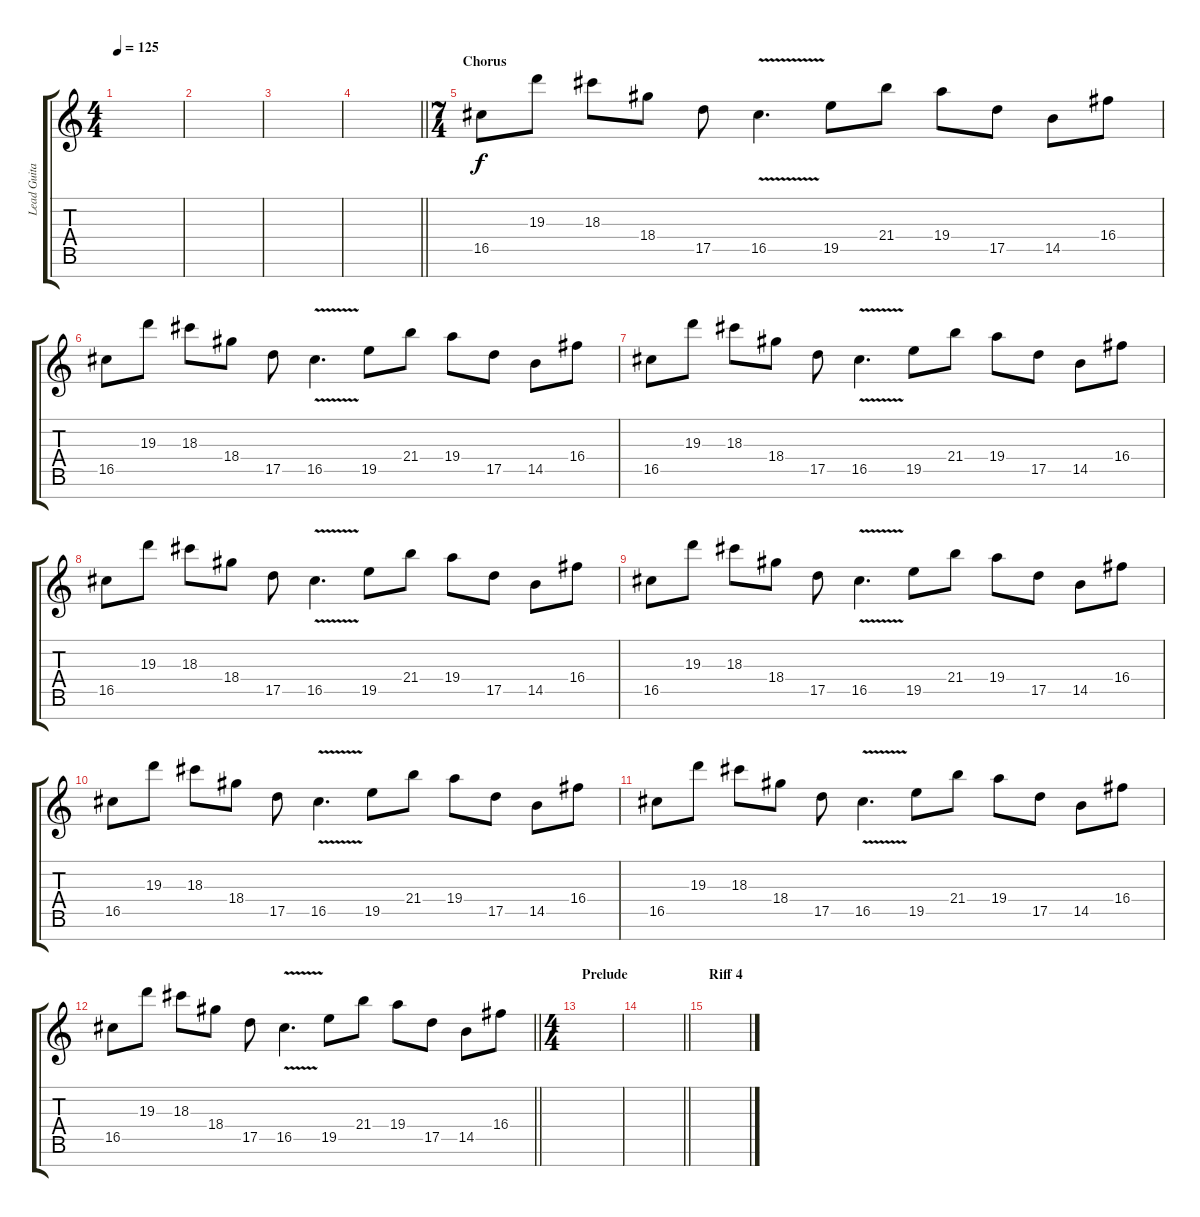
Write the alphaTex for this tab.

\track ("Lead Guitar" "Lead Guita") {instrument distortionguitar}
\staff {score tabs}
\tuning (E4 B3 G3 D3 A2 E2 B1) {hide}
\ts (4 4)
\tempo 125
\clef g2
\ks c
|
|
|
\barLineRight lightlight
|
\ts (7 4)
\section ("" "Chorus")
16.5.8 19.3.8 18.3.8 18.4.8 17.5.8 16.5{v}.4{d} 19.5.8 21.4.8 19.4.8 17.5.8 14.5.8 16.4.8 |
16.5.8 19.3.8 18.3.8 18.4.8 17.5.8 16.5{v}.4{d} 19.5.8 21.4.8 19.4.8 17.5.8 14.5.8 16.4.8 |
16.5.8 19.3.8 18.3.8 18.4.8 17.5.8 16.5{v}.4{d} 19.5.8 21.4.8 19.4.8 17.5.8 14.5.8 16.4.8 |
16.5.8 19.3.8 18.3.8 18.4.8 17.5.8 16.5{v}.4{d} 19.5.8 21.4.8 19.4.8 17.5.8 14.5.8 16.4.8 |
16.5.8 19.3.8 18.3.8 18.4.8 17.5.8 16.5{v}.4{d} 19.5.8 21.4.8 19.4.8 17.5.8 14.5.8 16.4.8 |
16.5.8 19.3.8 18.3.8 18.4.8 17.5.8 16.5{v}.4{d} 19.5.8 21.4.8 19.4.8 17.5.8 14.5.8 16.4.8 |
16.5.8 19.3.8 18.3.8 18.4.8 17.5.8 16.5{v}.4{d} 19.5.8 21.4.8 19.4.8 17.5.8 14.5.8 16.4.8 |
\barLineRight lightlight
16.5.8 19.3.8 18.3.8 18.4.8 17.5.8 16.5{v}.4{d} 19.5.8 21.4.8 19.4.8 17.5.8 14.5.8 16.4.8 |
\ts (4 4)
\section ("" "Prelude")
|
\barLineRight lightlight
|
\section ("" "Riff 4")
